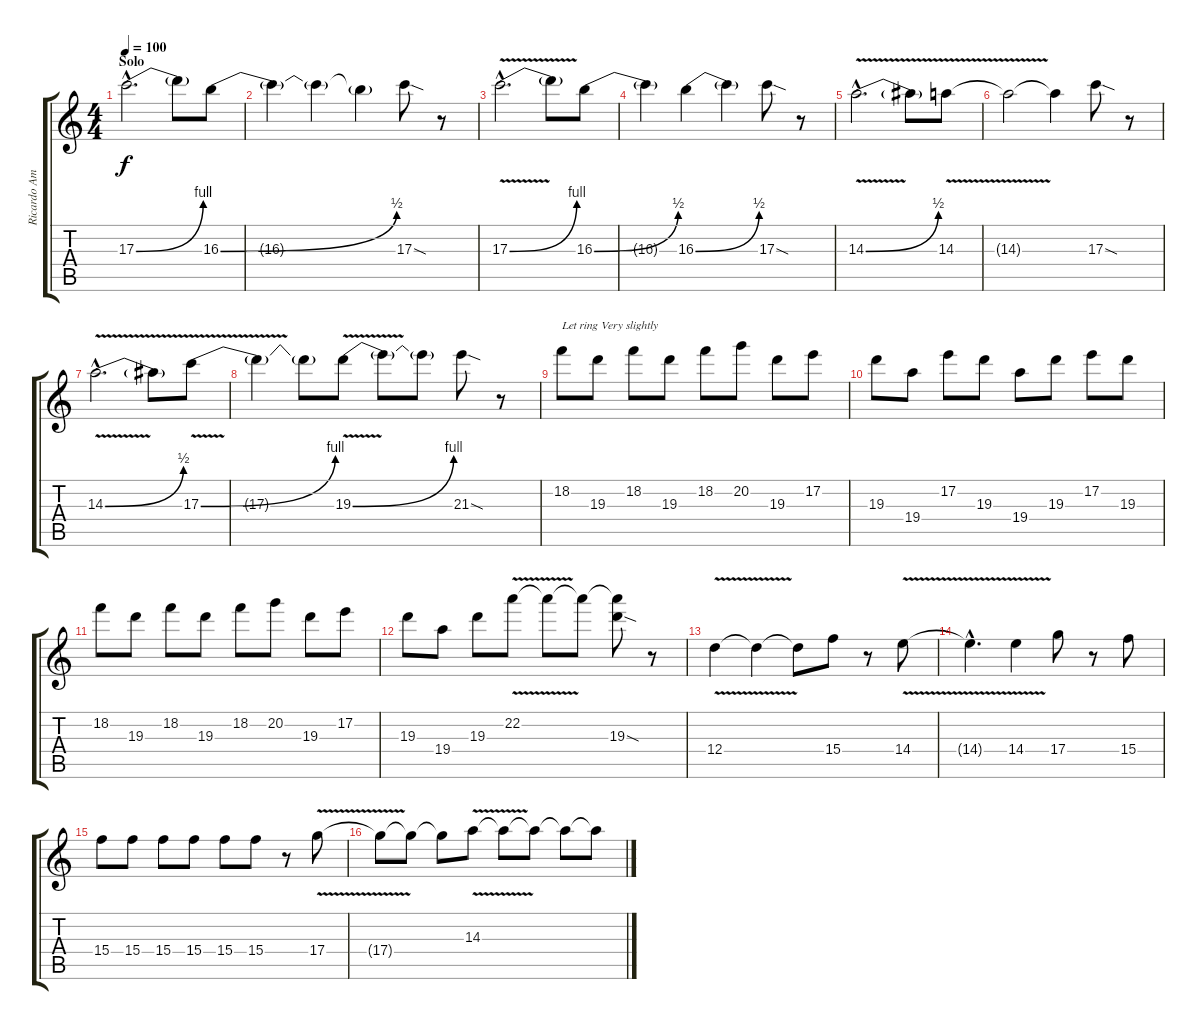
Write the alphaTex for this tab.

\track ("Ricardo Amorim Solo" "Ricardo Am") {instrument overdrivenguitar}
\staff {score tabs}
\tuning (E4 B3 G3 D3 A2 E2) {hide}
\ts (4 4)
\section ("" "Solo")
\tempo 100
\clef g2
\ks c
17.3{be (bend 0 0 60 4) hac}.2{d dy f} 17.3{t}.8 16.3{be (bend 0 0 60 2)}.8 |
16.3{t}.4 16.3{t}.4 16.3{t}.4 17.3{sod}.8 r.8 |
17.3{be (bend 0 0 60 4) v hac}.2{d} 17.3{t}.8 16.3{be (bend 0 0 60 2)}.8 |
16.3{t}.4 16.3{be (bend 0 0 60 2)}.4 16.3{t}.4 17.3{sod}.8 r.8 |
14.3{be (bend 0 0 60 2) v hac}.2{d} 14.3{t}.8 14.3{v}.8 |
14.3{t}.2 14.3{t}.4 17.3{sod}.8 r.8 |
14.3{be (bend 0 0 60 2) v hac}.2{d} 14.3{t}.8 17.3{be (bend 0 0 60 4) v}.8 |
17.3{t}.4 17.3{t}.8 19.3{be (bend 0 0 60 4) v}.8 19.3{t}.8 19.3{t}.8 21.3{sod}.8 r.8 |
18.2.8{txt "Let ring Very slightly"} 19.3.8 18.2.8 19.3.8 18.2.8 20.2.8 19.3.8 17.2.8 |
19.3.8 19.4.8 17.2.8 19.3.8 19.4.8 19.3.8 17.2.8 19.3.8 |
18.2.8 19.3.8 18.2.8 19.3.8 18.2.8 20.2.8 19.3.8 17.2.8 |
19.3.8 19.4.8 19.3.8 22.2{v}.8 22.2{t}.8 22.2{t}.8 (22.2{t} 19.3{sod}).8 r.8 |
12.4{v}.4 12.4{t}.4 12.4{t}.8 15.4.8 r.8 14.4{v}.8 |
14.4{hac t}.4{d} 14.4{v}.4 17.4.8 r.8 15.4.8 |
15.4.8 15.4.8 15.4.8 15.4.8 15.4.8 15.4.8 r.8 17.4{v}.8 |
17.4{t}.8 17.4{t}.8 17.4{t}.8 14.3{v}.8 14.3{t}.8 14.3{t}.8 14.3{t}.8 14.3{t}.8
